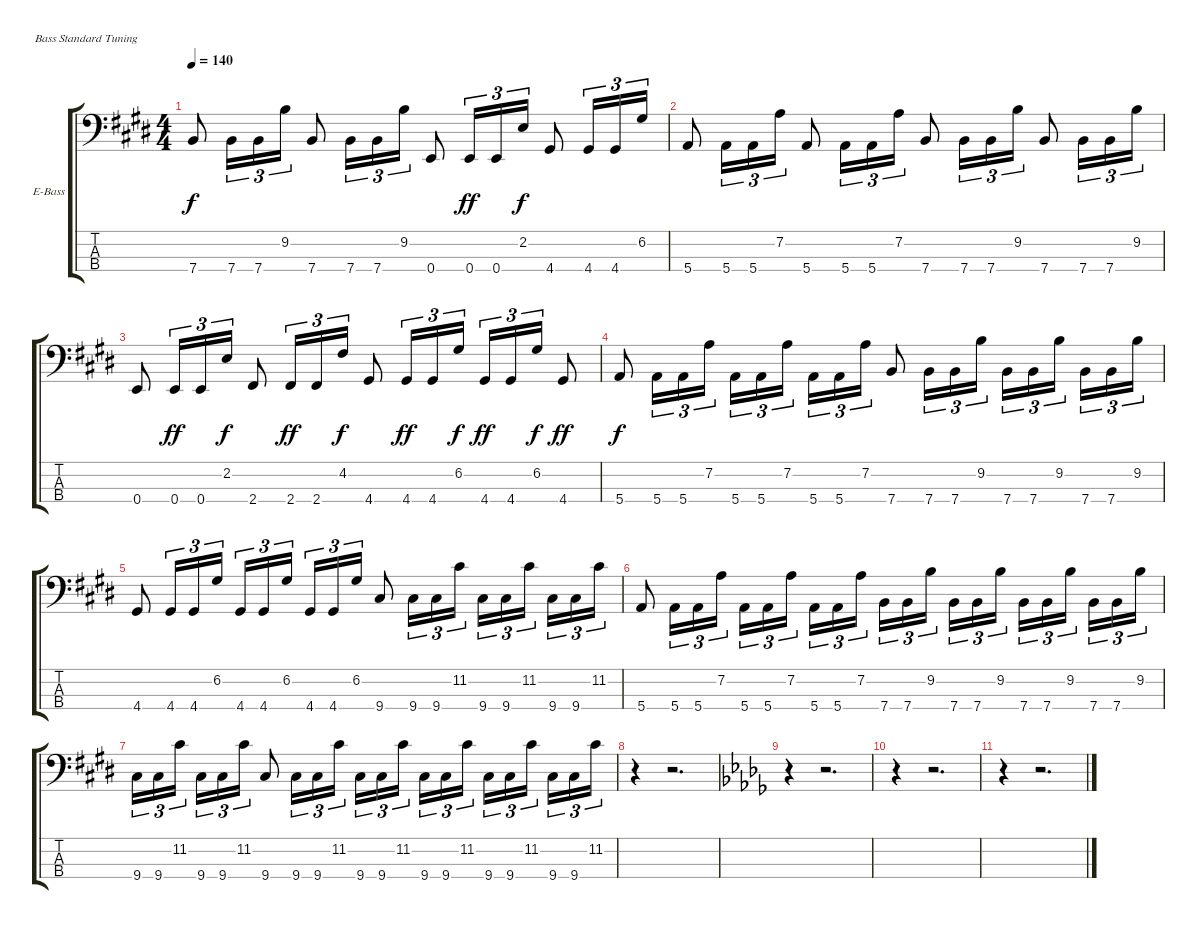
\bracketExtendMode groupsimilarinstruments
\firstSystemTrackNameOrientation horizontal
\otherSystemsTrackNameOrientation horizontal
\track ("Slap Bass" "E-Bass") {instrument slapbass1}
\staff {score tabs}
\tuning (G2 D2 A1 E1)
\ts (4 4)
\tempo 140
\clef f4
\ks e
7.4.8{dy f} 7.4.16{tu (3 2)} 7.4.16{tu (3 2)} 9.2.16{tu (3 2)} 7.4.8 7.4.16{tu (3 2)} 7.4.16{tu (3 2)} 9.2.16{tu (3 2)} 0.4.8 0.4.16{tu (3 2) dy ff} 0.4.16{tu (3 2)} 2.2.16{tu (3 2) dy f} 4.4.8 4.4.16{tu (3 2)} 4.4.16{tu (3 2)} 6.2.16{tu (3 2)} |
5.4.8 5.4.16{tu (3 2)} 5.4.16{tu (3 2)} 7.2.16{tu (3 2)} 5.4.8 5.4.16{tu (3 2)} 5.4.16{tu (3 2)} 7.2.16{tu (3 2)} 7.4.8 7.4.16{tu (3 2)} 7.4.16{tu (3 2)} 9.2.16{tu (3 2)} 7.4.8 7.4.16{tu (3 2)} 7.4.16{tu (3 2)} 9.2.16{tu (3 2)} |
0.4.8 0.4.16{tu (3 2) dy ff} 0.4.16{tu (3 2)} 2.2.16{tu (3 2) dy f} 2.4.8 2.4.16{tu (3 2) dy ff} 2.4.16{tu (3 2)} 4.2.16{tu (3 2) dy f} 4.4.8 4.4.16{tu (3 2) dy ff} 4.4.16{tu (3 2)} 6.2.16{tu (3 2) dy f} 4.4.16{tu (3 2) dy ff} 4.4.16{tu (3 2)} 6.2.16{tu (3 2) dy f} 4.4.8{dy ff} |
5.4.8{dy f} 5.4.16{tu (3 2)} 5.4.16{tu (3 2)} 7.2.16{tu (3 2)} 5.4.16{tu (3 2)} 5.4.16{tu (3 2)} 7.2.16{tu (3 2)} 5.4.16{tu (3 2)} 5.4.16{tu (3 2)} 7.2.16{tu (3 2)} 7.4.8 7.4.16{tu (3 2)} 7.4.16{tu (3 2)} 9.2.16{tu (3 2)} 7.4.16{tu (3 2)} 7.4.16{tu (3 2)} 9.2.16{tu (3 2)} 7.4.16{tu (3 2)} 7.4.16{tu (3 2)} 9.2.16{tu (3 2)} |
4.4.8 4.4.16{tu (3 2)} 4.4.16{tu (3 2)} 6.2.16{tu (3 2)} 4.4.16{tu (3 2)} 4.4.16{tu (3 2)} 6.2.16{tu (3 2)} 4.4.16{tu (3 2)} 4.4.16{tu (3 2)} 6.2.16{tu (3 2)} 9.4.8 9.4.16{tu (3 2)} 9.4.16{tu (3 2)} 11.2.16{tu (3 2)} 9.4.16{tu (3 2)} 9.4.16{tu (3 2)} 11.2.16{tu (3 2)} 9.4.16{tu (3 2)} 9.4.16{tu (3 2)} 11.2.16{tu (3 2)} |
5.4.8 5.4.16{tu (3 2)} 5.4.16{tu (3 2)} 7.2.16{tu (3 2)} 5.4.16{tu (3 2)} 5.4.16{tu (3 2)} 7.2.16{tu (3 2)} 5.4.16{tu (3 2)} 5.4.16{tu (3 2)} 7.2.16{tu (3 2)} 7.4.16{tu (3 2)} 7.4.16{tu (3 2)} 9.2.16{tu (3 2)} 7.4.16{tu (3 2)} 7.4.16{tu (3 2)} 9.2.16{tu (3 2)} 7.4.16{tu (3 2)} 7.4.16{tu (3 2)} 9.2.16{tu (3 2)} 7.4.16{tu (3 2)} 7.4.16{tu (3 2)} 9.2.16{tu (3 2)} |
9.4.16{tu (3 2)} 9.4.16{tu (3 2)} 11.2.16{tu (3 2)} 9.4.16{tu (3 2)} 9.4.16{tu (3 2)} 11.2.16{tu (3 2)} 9.4.8 9.4.16{tu (3 2)} 9.4.16{tu (3 2)} 11.2.16{tu (3 2)} 9.4.16{tu (3 2)} 9.4.16{tu (3 2)} 11.2.16{tu (3 2)} 9.4.16{tu (3 2)} 9.4.16{tu (3 2)} 11.2.16{tu (3 2)} 9.4.16{tu (3 2)} 9.4.16{tu (3 2)} 11.2.16{tu (3 2)} 9.4.16{tu (3 2)} 9.4.16{tu (3 2)} 11.2.16{tu (3 2)} |
r.4 r.2{d} |
\ks db
r.4 r.2{d} |
r.4 r.2{d} |
r.4 r.2{d}
